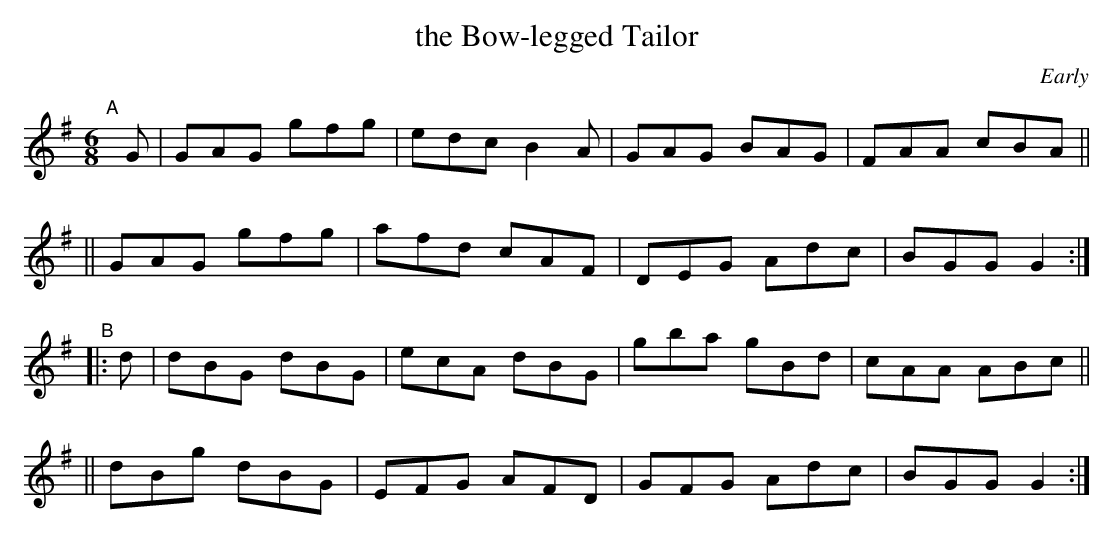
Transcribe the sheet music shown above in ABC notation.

X:1
T: the Bow-legged Tailor
O: Early
M: 6/8
L: 1/8
K: G
"^A"[|] G \
|  GAG gfg | edc B2A | GAG BAG | FAA cBA ||
|| GAG gfg | afd cAF | DEG Adc | BGG G2 :|
"^B"|: d \
|  dBG dBG | ecA dBG | gba gBd | cAA ABc ||
|| dBg dBG | EFG AFD | GFG Adc | BGG G2 :|
